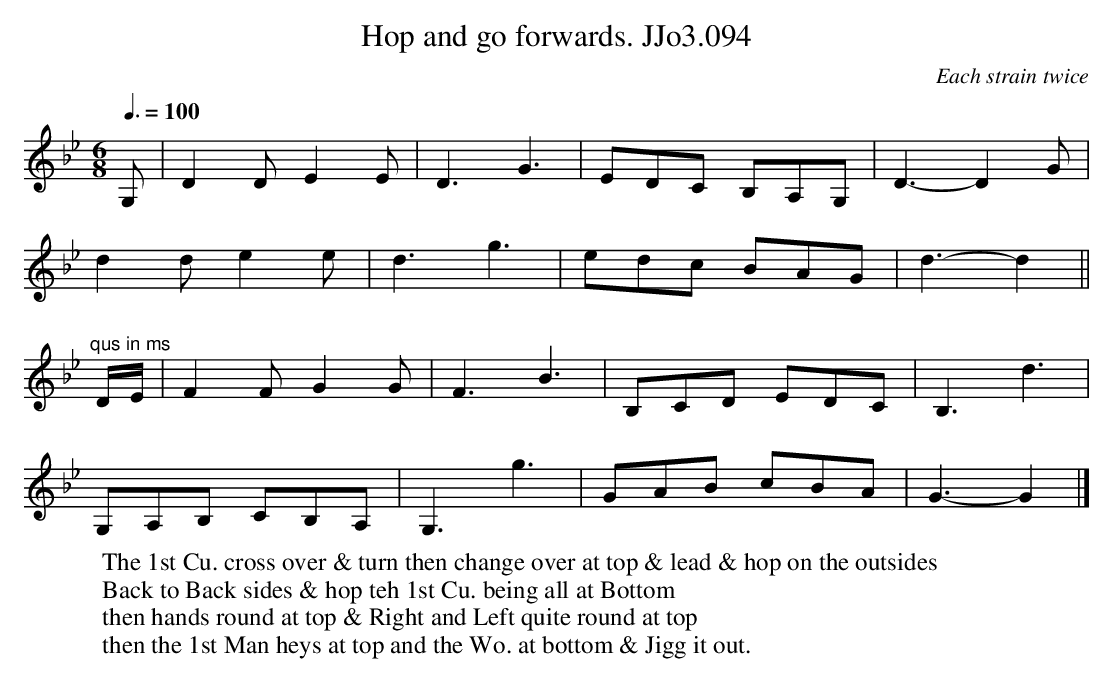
X:1
T:Hop and go forwards. JJo3.094
C:Each strain twice
M:6/8
L:1/8
Q:3/8=100
K:GM
G, | D2D E2E | D3 G3 | EDC B,A,G, | D3-D2 G |
d2d e2e | d3 g3 | edc BAG | d3-d2 ||
"^qus in ms"D/E/ |F2F G2G | F3 B3 | B,CD EDC| B,3 d3 |
G,A,B, CB,A, | G,3 g3 | GAB cBA | G3-G2 |]
W:The 1st Cu. cross over & turn then change over at top & lead & hop on the outsides
W:Back to Back sides & hop teh 1st Cu. being all at Bottom
W:then hands round at top & Right and Left quite round at top
W:then the 1st Man heys at top and the Wo. at bottom & Jigg it out.
